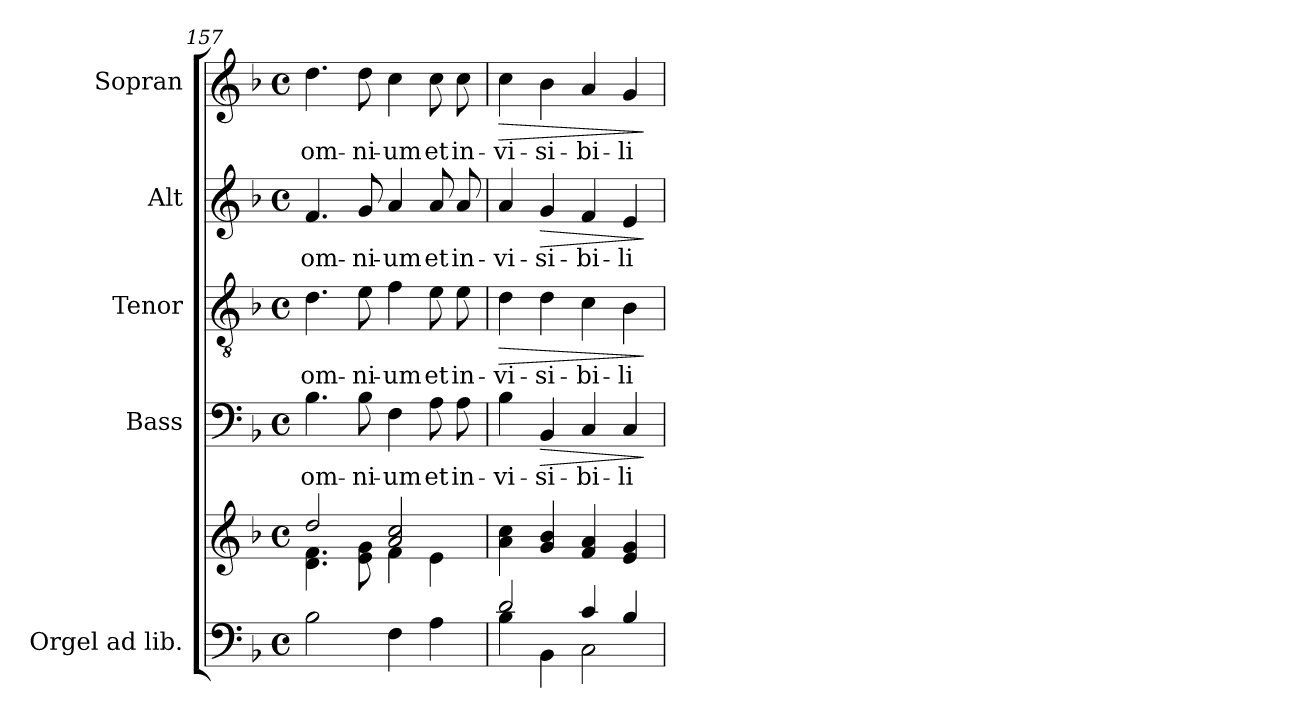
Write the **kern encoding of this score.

**kern	**kern	**kern	**text	**dynam	**kern	**text	**dynam	**kern	**text	**dynam	**kern	**text	**dynam
*part5	*part5	*part4	*part4	*part4	*part3	*part3	*part3	*part2	*part2	*part2	*part1	*part1	*part1
*staff6	*staff5	*staff4	*staff4	*staff4	*staff3	*staff3	*staff3	*staff2	*staff2	*staff2	*staff1	*staff1	*staff1
*I"Orgel ad lib.	*	*I"Bass	*	*	*I"Tenor	*	*	*I"Alt	*	*	*I"Sopran	*	*
*	*	*I'B.	*	*	*I'T.	*	*	*I'A.	*	*	*I'S.	*	*
*clefF4	*clefG2	*clefF4	*	*	*clefGv2	*	*	*clefG2	*	*	*clefG2	*	*
*k[b-]	*k[b-]	*k[b-]	*	*	*k[b-]	*	*	*k[b-]	*	*	*k[b-]	*	*
*F:	*F:	*F:	*	*	*F:	*	*	*F:	*	*	*F:	*	*
*M4/4	*M4/4	*M4/4	*	*	*M4/4	*	*	*M4/4	*	*	*M4/4	*	*
*met(c)	*met(c)	*met(c)	*	*	*met(c)	*	*	*met(c)	*	*	*met(c)	*	*
=157	=157	=157	=157	=157	=157	=157	=157	=157	=157	=157	=157	=157	=157
*	*^	*	*	*	*	*	*	*	*	*	*	*	*
!	!	!	!	!LO:LY:b	!	!	!LO:LY:b	!	!	!LO:LY:b	!	!	!LO:LY:b	!
2B-\	2dd/	4.d\ 4.f\	4.B-\	om-	.	4.d\	om-	.	4.f/	om-	.	4.dd\	om-	.
!	!	!	!	!LO:LY:b	!	!	!LO:LY:b	!	!	!LO:LY:b	!	!	!LO:LY:b	!
.	.	8e\ 8g\	8B-\	-ni-	.	8e\	-ni-	.	8g/	-ni-	.	8dd\	-ni-	.
!	!	!	!	!LO:LY:b	!	!	!LO:LY:b	!	!	!LO:LY:b	!	!	!LO:LY:b	!
4F\	2a/ 2cc/	4f\	4F\	-um	.	4f\	-um	.	4a/	-um	.	4cc\	-um	.
!	!	!	!	!LO:LY:b	!	!	!LO:LY:b	!	!	!LO:LY:b	!	!	!LO:LY:b	!
4A\	.	4e\	8A\	et	.	8e\	et	.	8a/	et	.	8cc\	et	.
!	!	!	!	!LO:LY:b	!	!	!LO:LY:b	!	!	!LO:LY:b	!	!	!LO:LY:b	!
.	.	.	8A\	in-	.	8e\	in-	.	8a/	in-	.	8cc\	in-	.
*	*v	*v	*	*	*	*	*	*	*	*	*	*	*	*
=158	=158	=158	=158	=158	=158	=158	=158	=158	=158	=158	=158	=158	=158
*^	*	*	*	*	*	*	*	*	*	*	*	*	*
!	!	!	!	!LO:LY:b	!	!	!LO:LY:b	!LO:HP:b	!	!LO:LY:b	!	!	!LO:LY:b	!LO:HP:b
2d/	4B-\	4a\ 4cc\	4B-\	-vi-	.	4d\	-vi-	>	4a/	-vi-	.	4cc\	-vi-	>
!	!	!	!	!LO:LY:b	!LO:HP:b	!	!LO:LY:b	!	!	!LO:LY:b	!LO:HP:b	!	!LO:LY:b	!
.	4BB-\	4g/ 4b-/	4BB-/	-si-	>	4d\	-si-	.	4g/	-si-	>	4b-\	-si-	.
!	!	!	!	!LO:LY:b	!	!	!LO:LY:b	!	!	!LO:LY:b	!	!	!LO:LY:b	!
4c/	2C\	4f/ 4a/	4C/	-bi-	.	4c\	-bi-	.	4f/	-bi-	.	4a/	-bi-	.
!	!	!	!	!LO:LY:b	!	!	!LO:LY:b	!	!	!LO:LY:b	!	!	!LO:LY:b	!
4B-/	.	4e/ 4g/	4C/	-li-	.	4B-\	-li-	.	4e/	-li-	.	4g/	-li-	.
*v	*v	*	*	*	*	*	*	*	*	*	*	*	*	*
.	.	.	.	]	.	.	]	.	.	]	.	.	]
=	=	=	=	=	=	=	=	=	=	=	=	=	=
*-	*-	*-	*-	*-	*-	*-	*-	*-	*-	*-	*-	*-	*-
